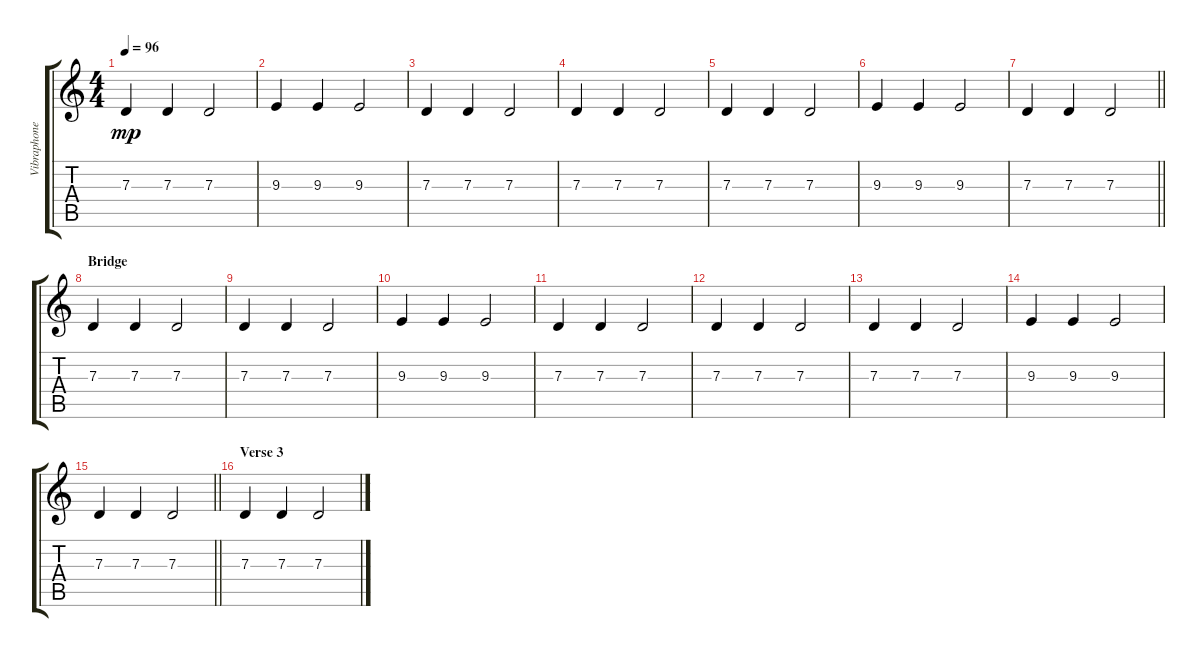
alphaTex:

\track ("Vibraphone" "Vibraphone") {instrument vibraphone}
\staff {score tabs}
\tuning (E4 B3 G3 D3 A2 E2) {hide}
\ts (4 4)
\tempo 96
\clef g2
\ks c
7.3.4{dy mp} 7.3.4 7.3.2 |
9.3.4 9.3.4 9.3.2 |
7.3.4 7.3.4 7.3.2 |
7.3.4 7.3.4 7.3.2 |
7.3.4 7.3.4 7.3.2 |
9.3.4 9.3.4 9.3.2 |
\barLineRight lightlight
7.3.4 7.3.4 7.3.2 |
\section ("" "Bridge")
7.3.4 7.3.4 7.3.2 |
7.3.4 7.3.4 7.3.2 |
9.3.4 9.3.4 9.3.2 |
7.3.4 7.3.4 7.3.2 |
7.3.4 7.3.4 7.3.2 |
7.3.4 7.3.4 7.3.2 |
9.3.4 9.3.4 9.3.2 |
\barLineRight lightlight
7.3.4 7.3.4 7.3.2 |
\section ("" "Verse 3")
7.3.4 7.3.4 7.3.2
